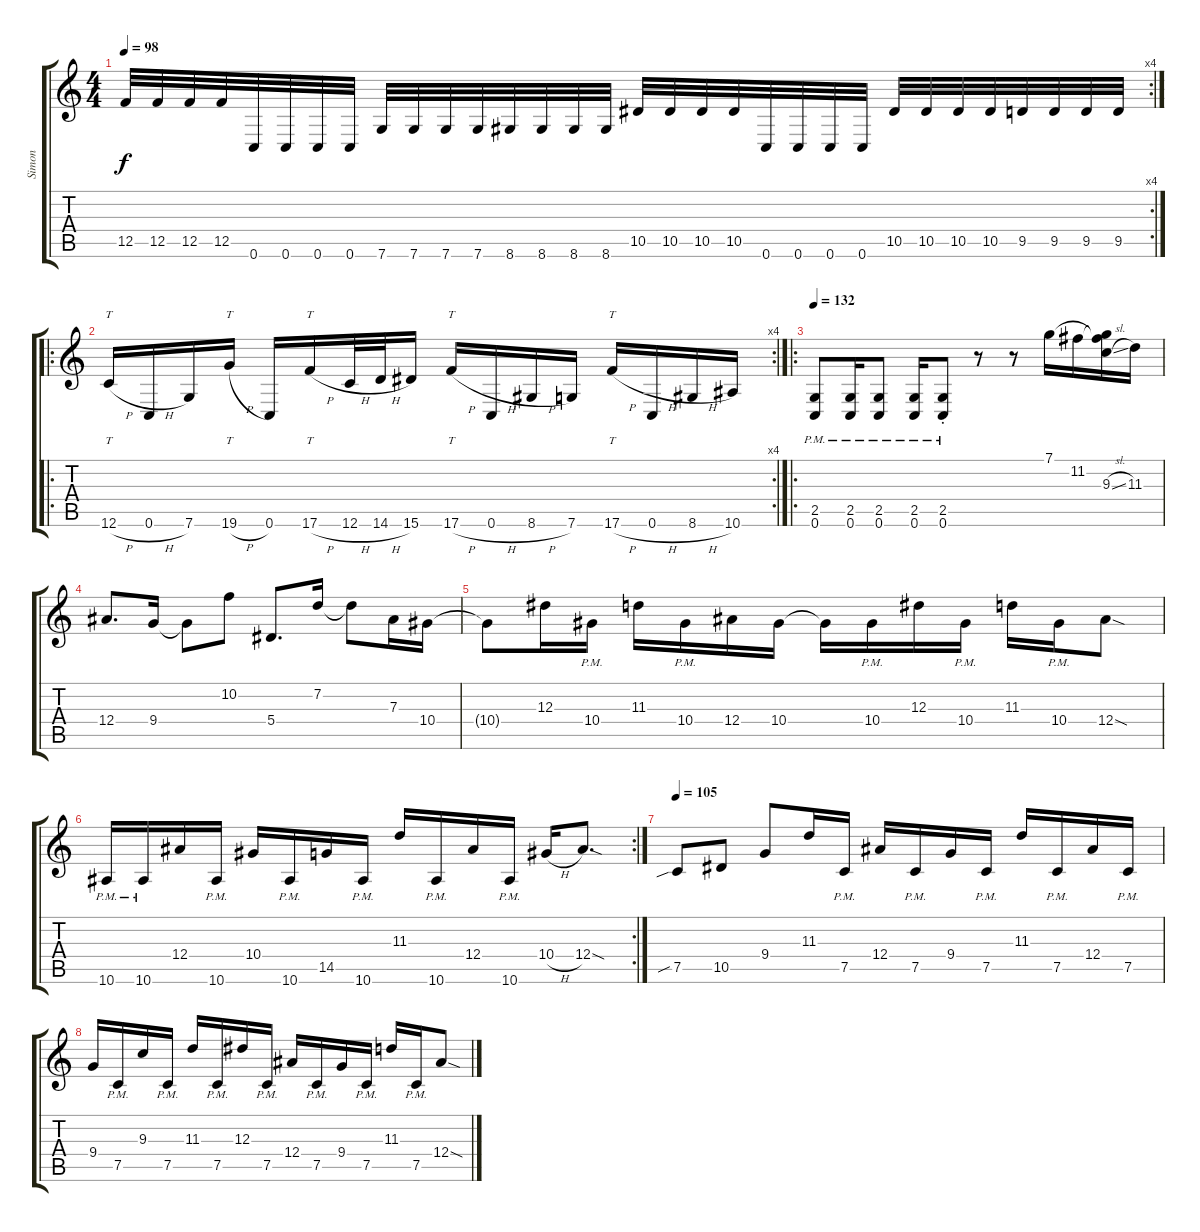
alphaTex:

\track ("Simon" "Simon") {instrument distortionguitar}
\staff {score tabs}
\tuning (C4 G3 Eb3 Bb2 F2 C2) {hide}
\rc 4
\ts (4 4)
\tempo 98
\clef g2
\ks c
12.5.32{dy f} 12.5.32 12.5.32 12.5.32 0.6.32 0.6.32 0.6.32 0.6.32 7.6.32 7.6.32 7.6.32 7.6.32 8.6.32 8.6.32 8.6.32 8.6.32 10.5.32 10.5.32 10.5.32 10.5.32 0.6.32 0.6.32 0.6.32 0.6.32 10.5.32 10.5.32 10.5.32 10.5.32 9.5.32 9.5.32 9.5.32 9.5.32 |
\ro
\rc 4
12.6{h}.16{tt} 0.6{h}.16 7.6.16 19.6{h}.16{tt} 0.6.16 17.6{h}.16{tt} 12.6{h}.32 14.6{h}.32 15.6.16 17.6{h}.16{tt} 0.6{h}.16 8.6{h}.16 7.6.16 17.6{h}.16{tt} 0.6{h}.16 8.6{h}.16 10.6.16 |
\ro
\tempo 132
(2.5{pm} 0.6{pm}).8 (2.5{pm} 0.6{pm}).16 (2.5{pm} 0.6{pm}).8 (2.5{pm} 0.6{pm}).16 (2.5{pm st} 0.6{pm st}).8 r.8 r.8 7.1.16 11.2.16 (7.1{t} 11.2{t} 9.3{sl}).16 11.3.16 |
12.4.8{d} 9.4.16 9.4{t}.8 10.2.8 5.4.8{d} 7.2.16 7.2{t}.8 7.3.16 10.4.16 |
10.4{t}.8 12.3.16 10.4{pm}.16 11.3.16 10.4{pm}.16 12.4.16 10.4.16 10.4{t}.16 10.4{pm}.16 12.3.16 10.4{pm}.16 11.3.16 10.4{pm}.16 12.4{sod}.8 |
\rc 2
10.6{pm}.16 10.6{pm}.16 12.4.16 10.6{pm}.16 10.4.16 10.6{pm}.16 14.5.16 10.6{pm}.16 11.3.16 10.6{pm}.16 12.4.16 10.6{pm}.16 10.4{h}.16 12.4{sod}.8{d} |
\tempo 105
7.5{sib}.8 10.5.8 9.4.8 11.3.16 7.5{pm}.16 12.4.16 7.5{pm}.16 9.4.16 7.5{pm}.16 11.3.16 7.5{pm}.16 12.4.16 7.5{pm}.16 |
9.4.16 7.5{pm}.16 9.3.16 7.5{pm}.16 11.3.16 7.5{pm}.16 12.3.16 7.5{pm}.16 12.4.16 7.5{pm}.16 9.4.16 7.5{pm}.16 11.3.16 7.5{pm}.16 12.4{sod}.8
